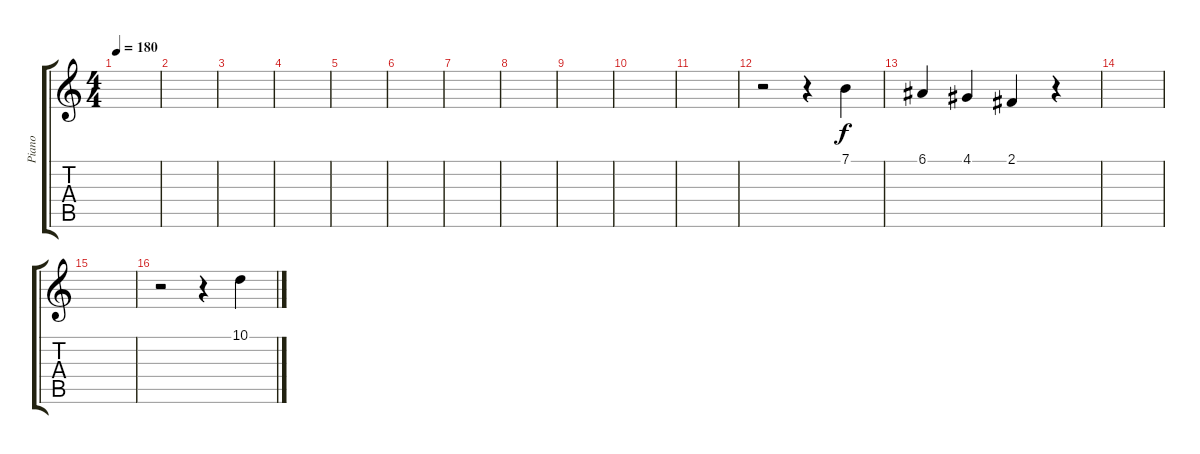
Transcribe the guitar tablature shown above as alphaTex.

\track ("Piano" "Piano") {instrument acousticgrandpiano}
\staff {score tabs}
\tuning (E4 B3 G3 D3 A2 E2) {hide}
\ts (4 4)
\tempo 180
\clef g2
\ks c
|
|
|
|
|
|
|
|
|
|
|
r.2 r.4 7.1.4 |
6.1.4 4.1.4 2.1.4 r.4 |
|
|
r.2 r.4 10.1.4
